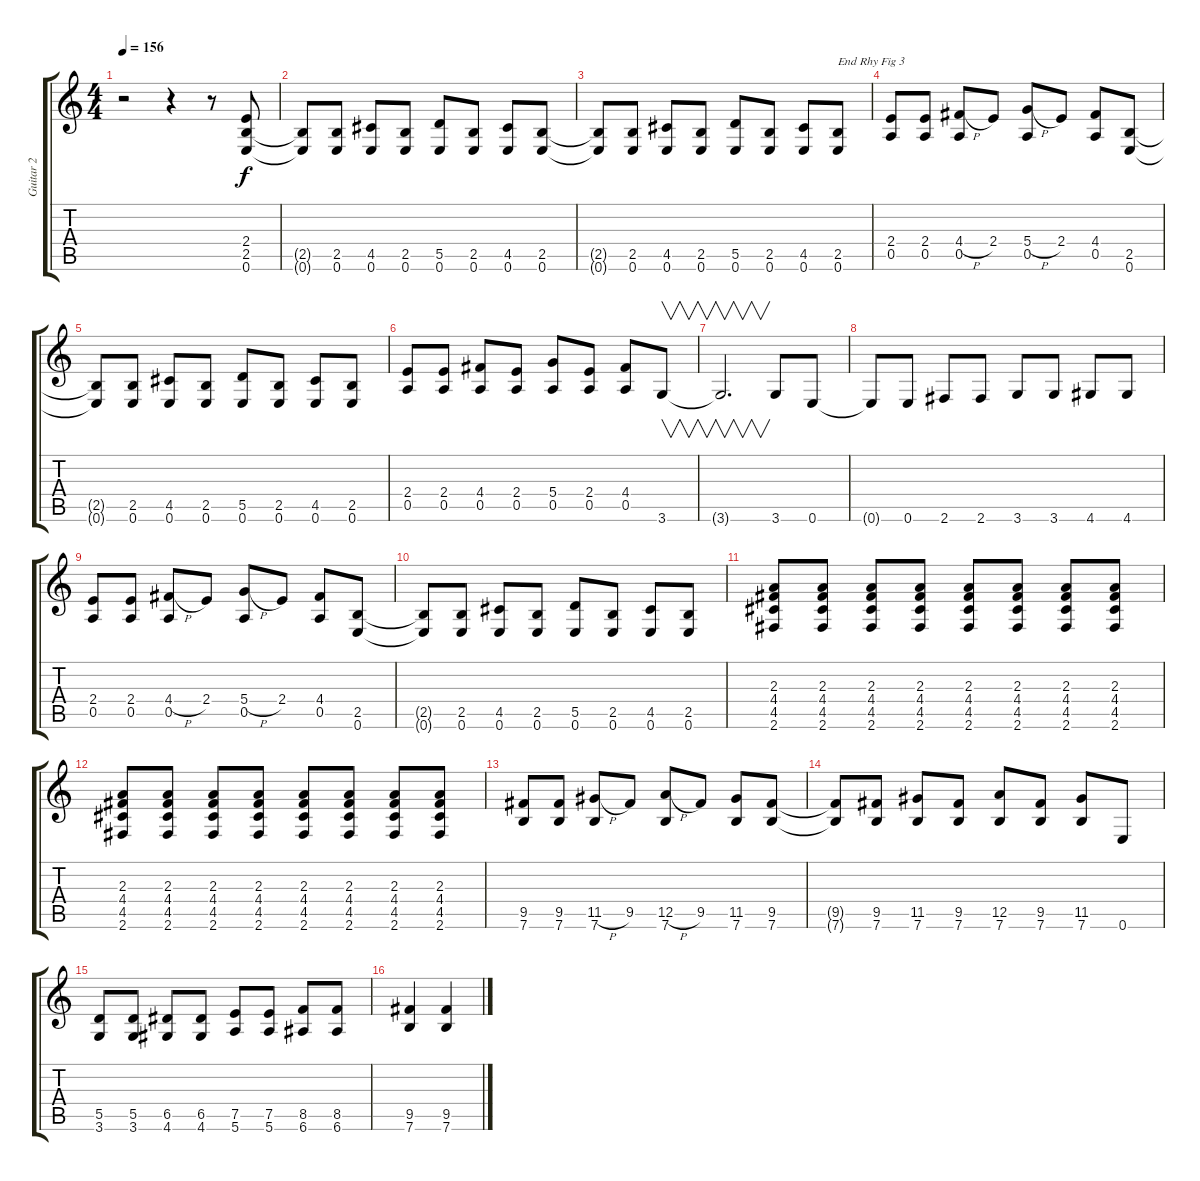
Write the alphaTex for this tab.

\track ("Guitar 2" "Guitar 2") {instrument overdrivenguitar}
\staff {score tabs}
\tuning (E4 B3 G3 D3 A2 E2) {hide}
\ts (4 4)
\tempo 156
\clef g2
\ks c
r.2{dy f} r.4 r.8 (2.4 2.5 0.6).8 |
(2.5{t} 0.6{t}).8 (2.5 0.6).8 (4.5 0.6).8 (2.5 0.6).8 (5.5 0.6).8 (2.5 0.6).8 (4.5 0.6).8 (2.5 0.6).8 |
(2.5{t} 0.6{t}).8 (2.5 0.6).8 (4.5 0.6).8 (2.5 0.6).8 (5.5 0.6).8 (2.5 0.6).8 (4.5 0.6).8 (2.5 0.6).8{txt "End Rhy Fig 3"} |
(2.4 0.5).8 (2.4 0.5).8 (4.4{h} 0.5).8 2.4.8 (5.4{h} 0.5).8 2.4.8 (4.4 0.5).8 (2.5 0.6).8 |
(2.5{t} 0.6{t}).8 (2.5 0.6).8 (4.5 0.6).8 (2.5 0.6).8 (5.5 0.6).8 (2.5 0.6).8 (4.5 0.6).8 (2.5 0.6).8 |
(2.4 0.5).8 (2.4 0.5).8 (4.4 0.5).8 (2.4 0.5).8 (5.4 0.5).8 (2.4 0.5).8 (4.4 0.5).8 3.6.8{v} |
3.6{t}.2{v d} 3.6.8 0.6.8 |
0.6{t}.8 0.6.8 2.6.8 2.6.8 3.6.8 3.6.8 4.6.8 4.6.8 |
(2.4 0.5).8 (2.4 0.5).8 (4.4{h} 0.5).8 2.4.8 (5.4{h} 0.5).8 2.4.8 (4.4 0.5).8 (2.5 0.6).8 |
(2.5{t} 0.6{t}).8 (2.5 0.6).8 (4.5 0.6).8 (2.5 0.6).8 (5.5 0.6).8 (2.5 0.6).8 (4.5 0.6).8 (2.5 0.6).8 |
(2.3 4.4 4.5 2.6).8 (2.3 4.4 4.5 2.6).8 (2.3 4.4 4.5 2.6).8 (2.3 4.4 4.5 2.6).8 (2.3 4.4 4.5 2.6).8 (2.3 4.4 4.5 2.6).8 (2.3 4.4 4.5 2.6).8 (2.3 4.4 4.5 2.6).8 |
(2.3 4.4 4.5 2.6).8 (2.3 4.4 4.5 2.6).8 (2.3 4.4 4.5 2.6).8 (2.3 4.4 4.5 2.6).8 (2.3 4.4 4.5 2.6).8 (2.3 4.4 4.5 2.6).8 (2.3 4.4 4.5 2.6).8 (2.3 4.4 4.5 2.6).8 |
(9.5 7.6).8 (9.5 7.6).8 (11.5{h} 7.6).8 9.5.8 (12.5{h} 7.6).8 9.5.8 (11.5 7.6).8 (9.5 7.6).8 |
(9.5{t} 7.6{t}).8 (9.5 7.6).8 (11.5 7.6).8 (9.5 7.6).8 (12.5 7.6).8 (9.5 7.6).8 (11.5 7.6).8 0.6.8 |
(5.5 3.6).8 (5.5 3.6).8 (6.5 4.6).8 (6.5 4.6).8 (7.5 5.6).8 (7.5 5.6).8 (8.5 6.6).8 (8.5 6.6).8 |
(9.5 7.6).4 (9.5 7.6).4
